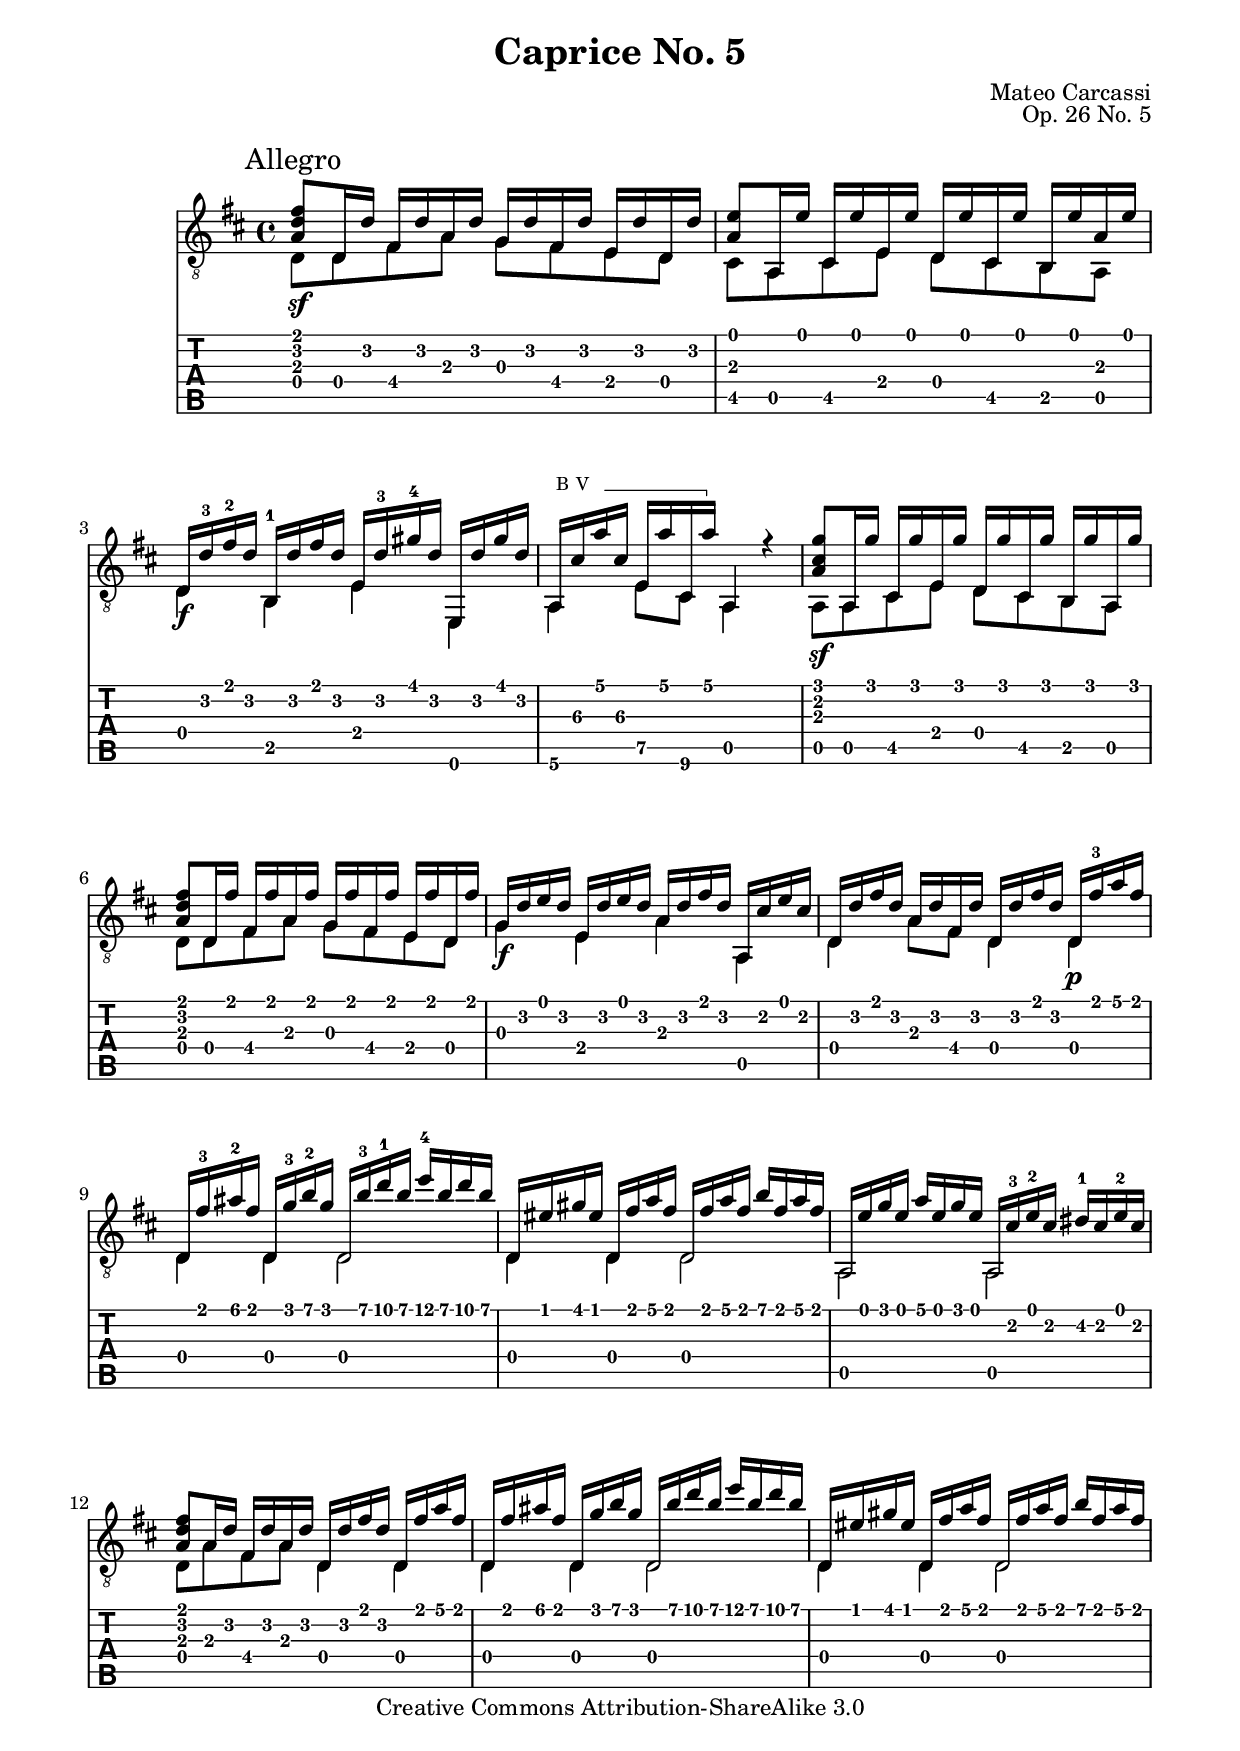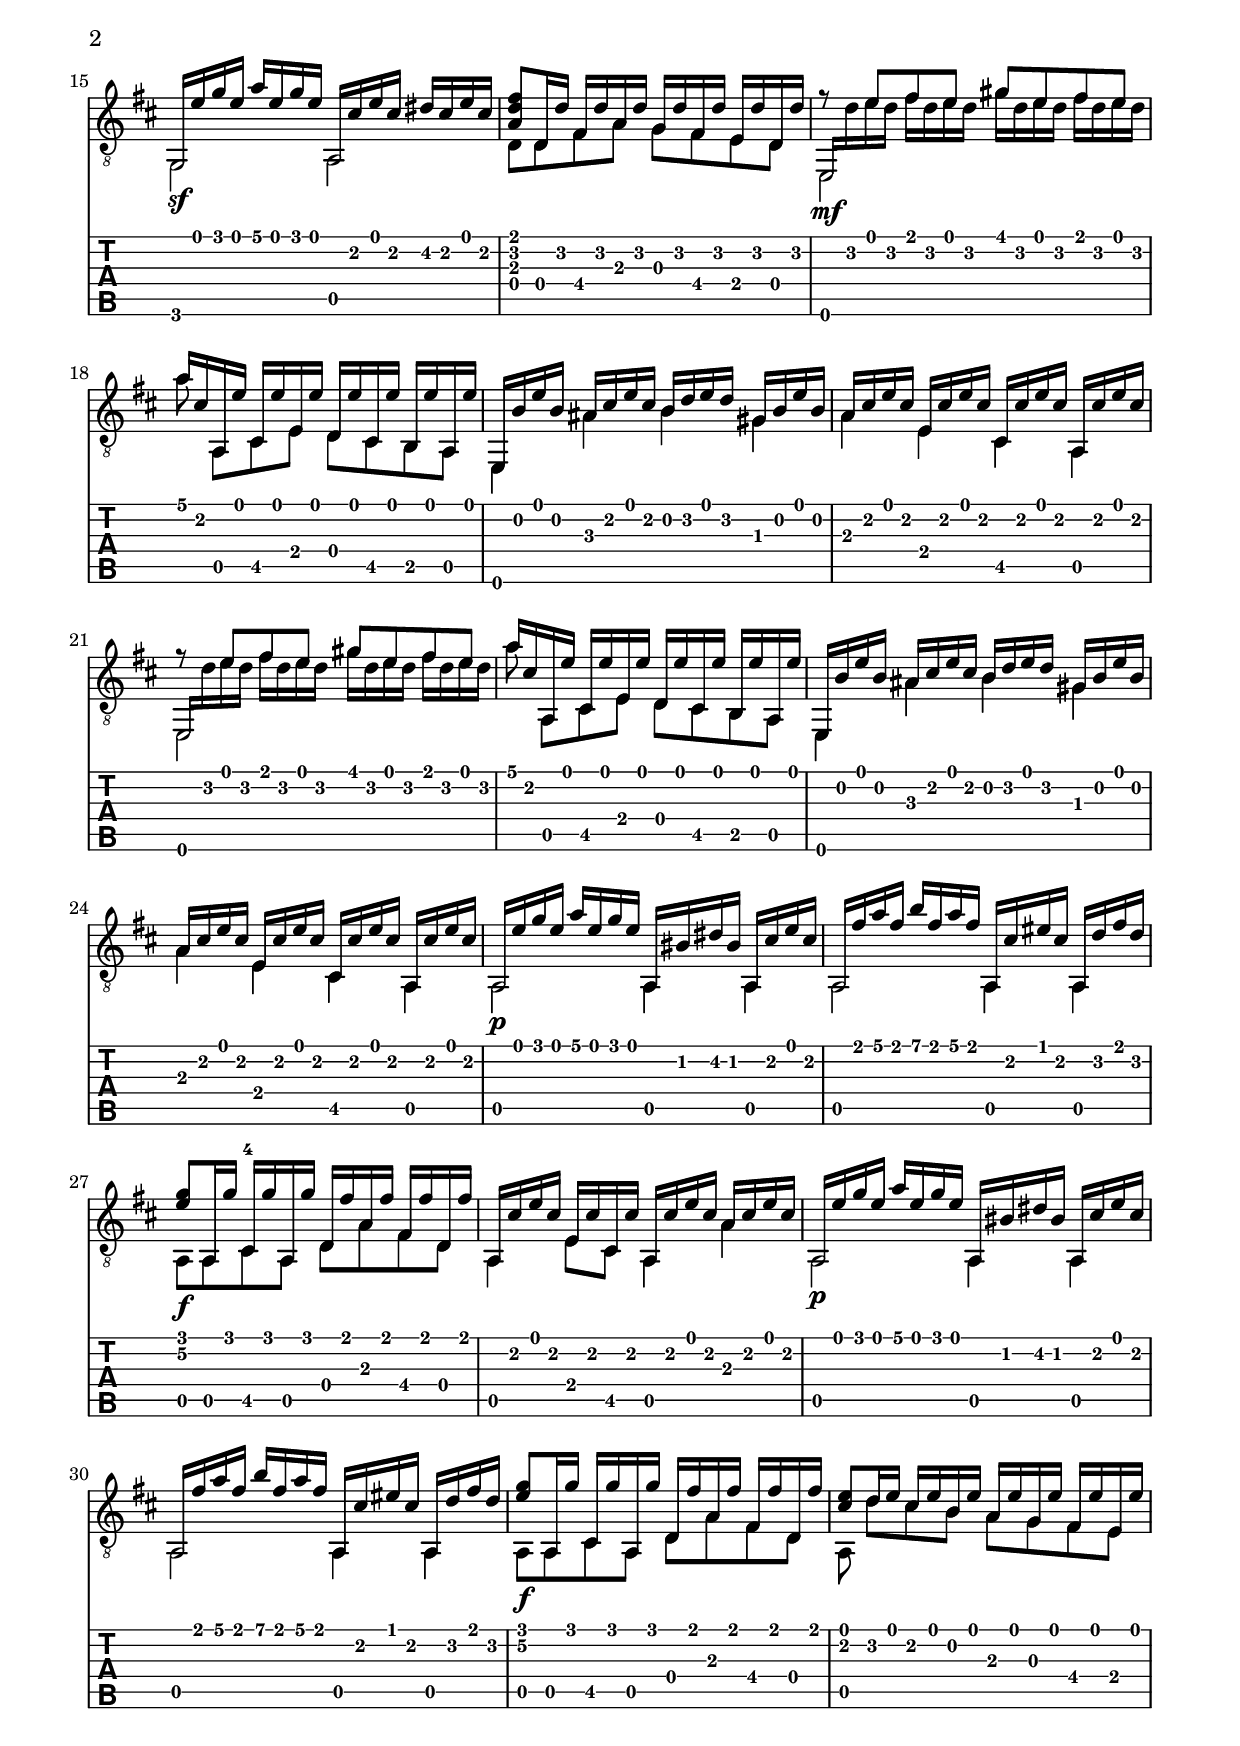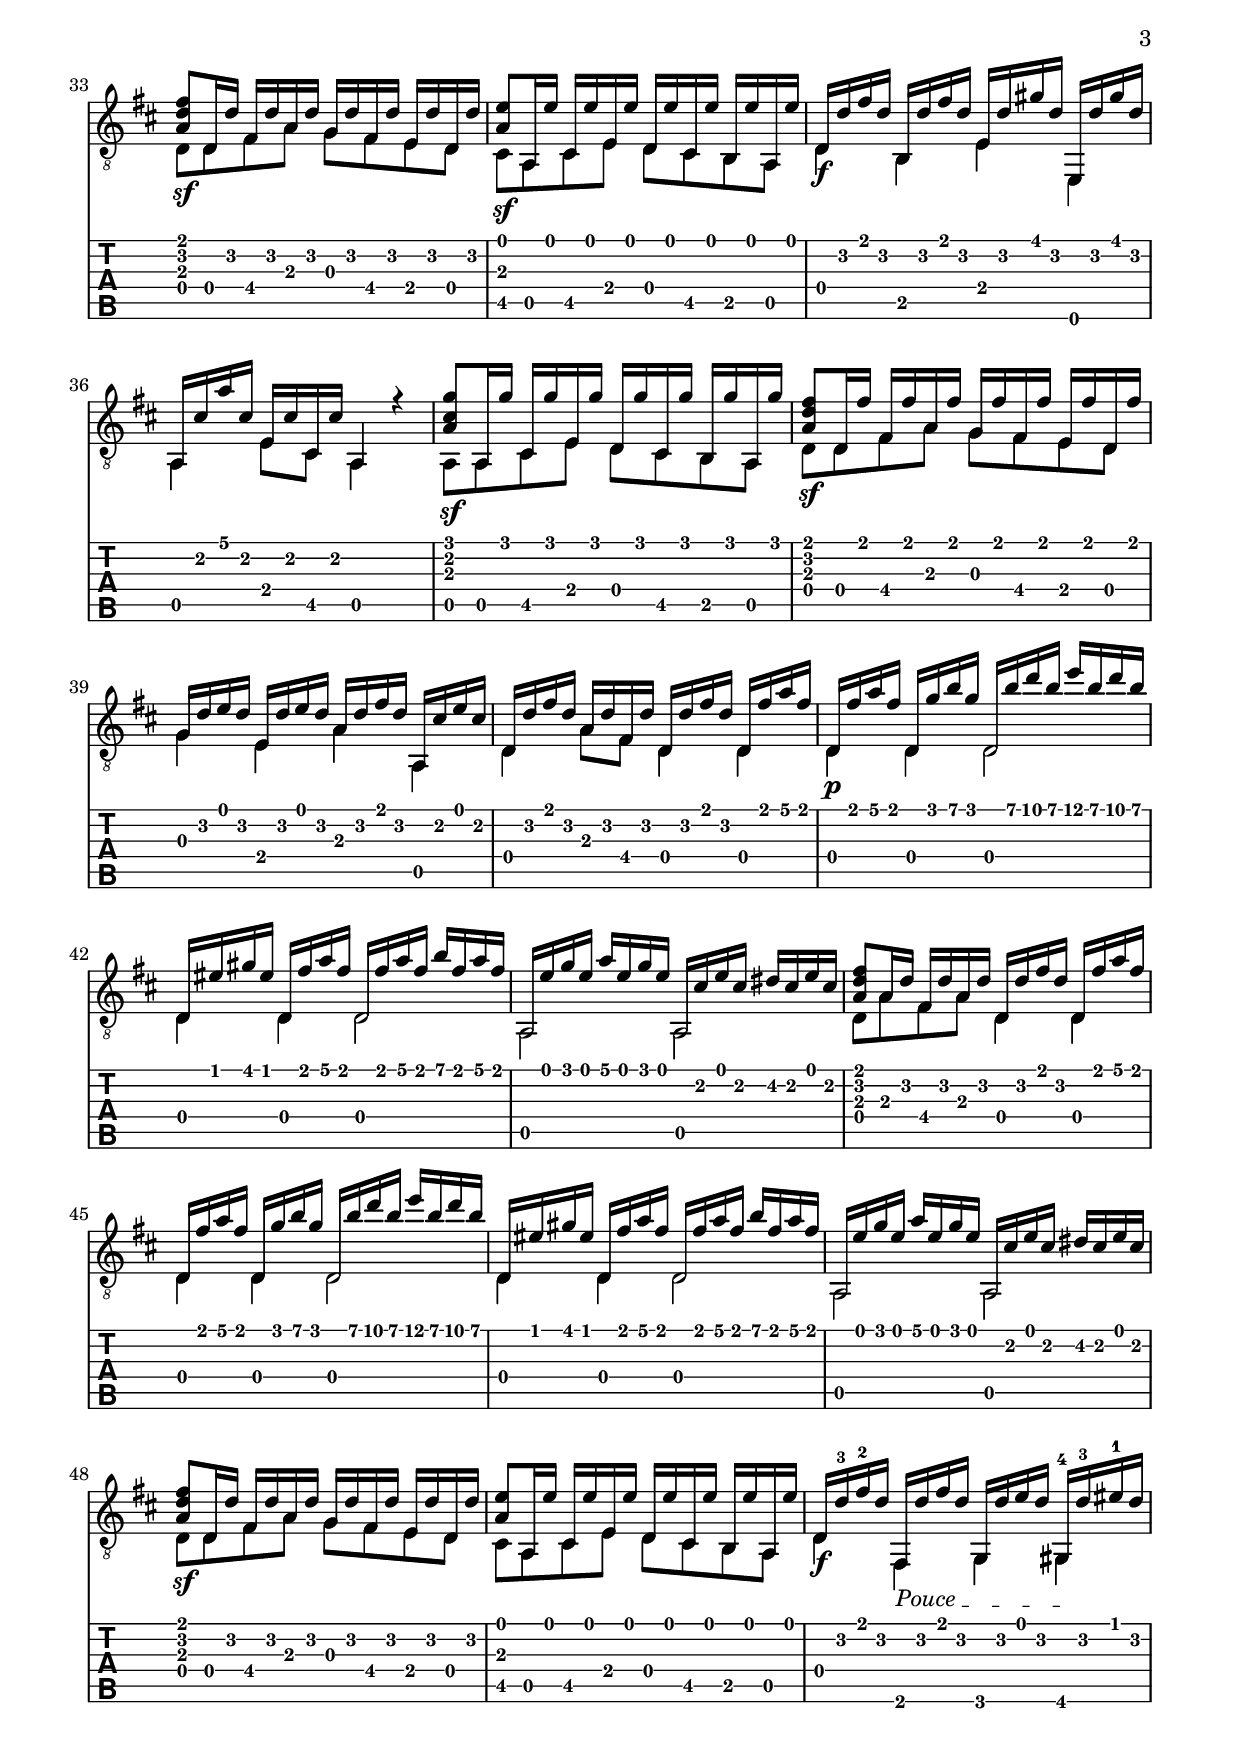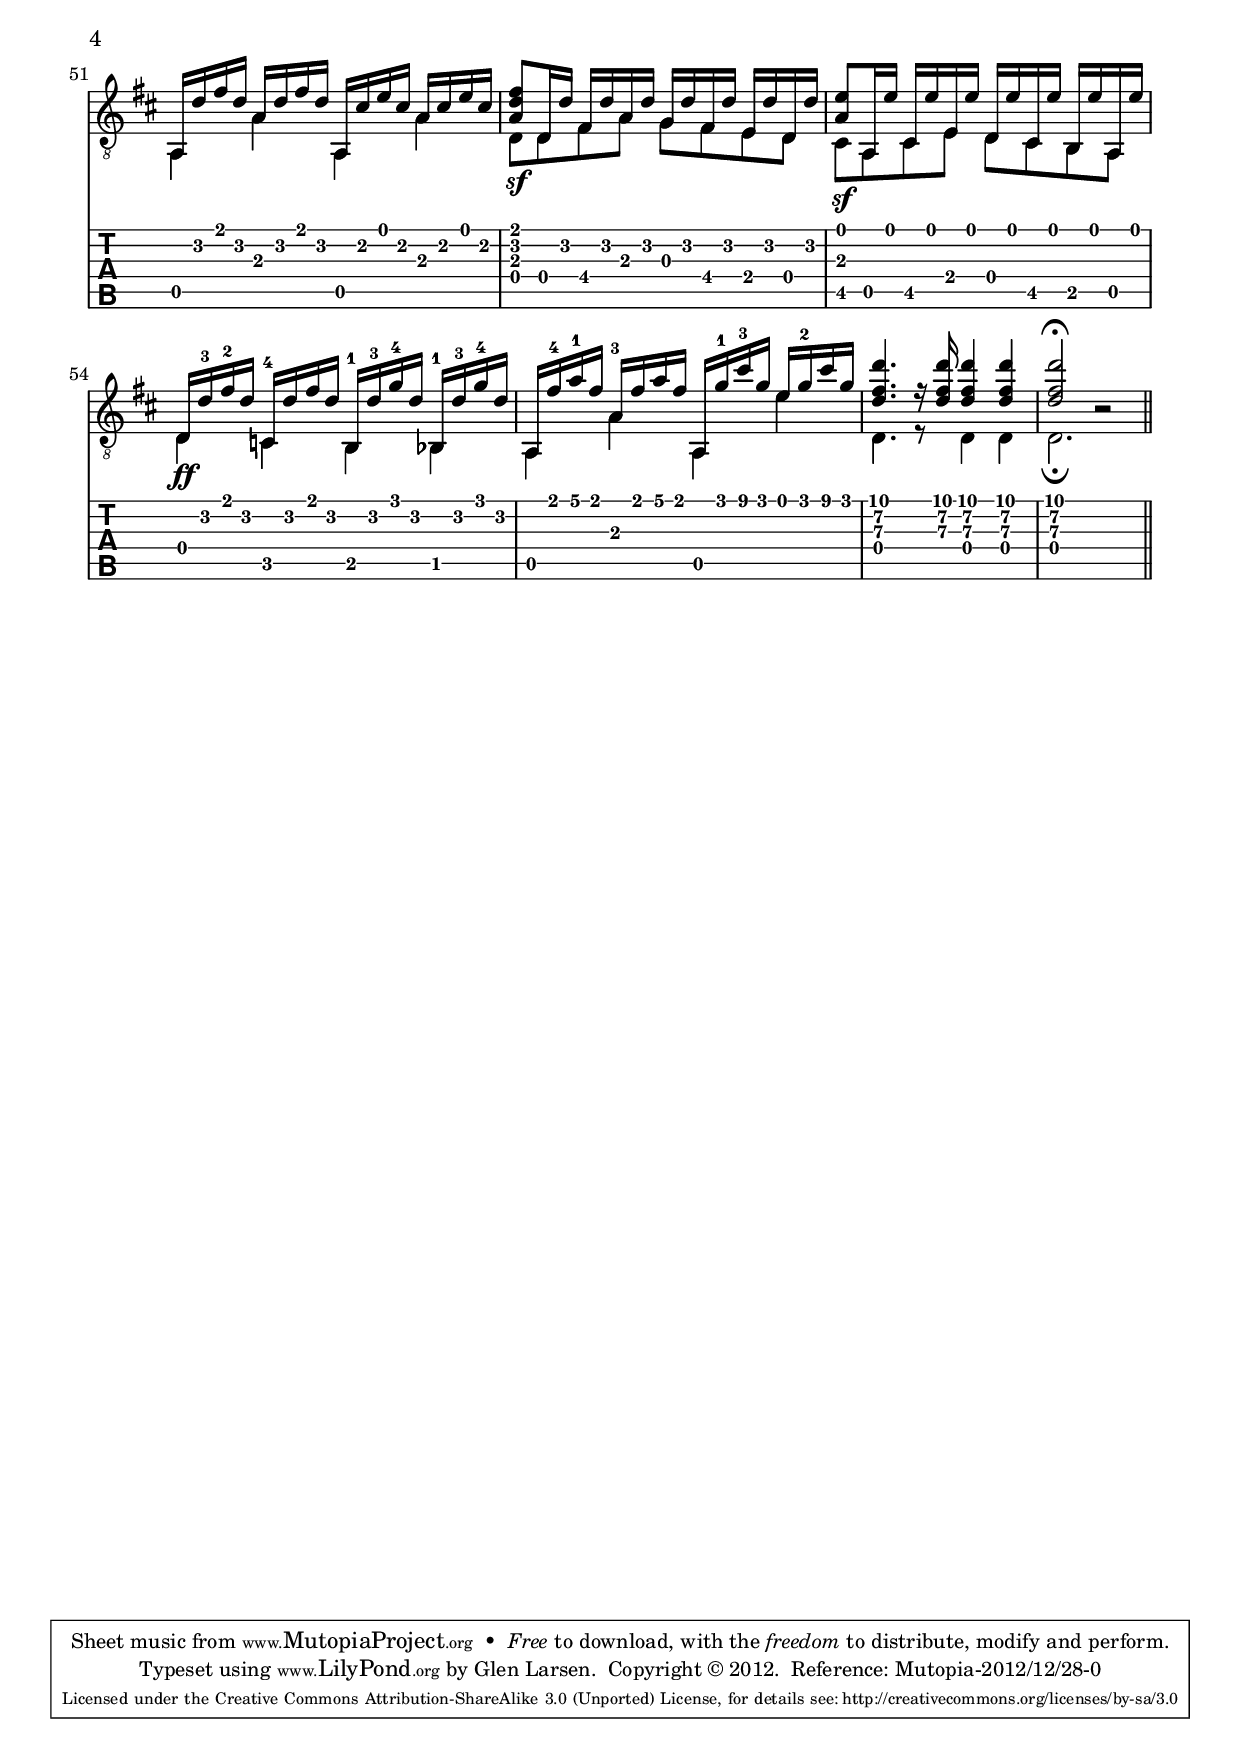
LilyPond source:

\version "2.16.1"

\header {
  title = "Caprice No. 5"
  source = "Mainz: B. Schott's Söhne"
  % Statens musikbibliotek - The Music Library of Sweden
  % Boije 91
  composer = "Mateo Carcassi"
  opus = "Op. 26 No. 5"
  year = "ca. 1827"
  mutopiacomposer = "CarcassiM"
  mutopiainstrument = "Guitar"
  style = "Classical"
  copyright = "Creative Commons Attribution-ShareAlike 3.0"
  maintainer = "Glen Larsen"
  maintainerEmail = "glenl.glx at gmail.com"
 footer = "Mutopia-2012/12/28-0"
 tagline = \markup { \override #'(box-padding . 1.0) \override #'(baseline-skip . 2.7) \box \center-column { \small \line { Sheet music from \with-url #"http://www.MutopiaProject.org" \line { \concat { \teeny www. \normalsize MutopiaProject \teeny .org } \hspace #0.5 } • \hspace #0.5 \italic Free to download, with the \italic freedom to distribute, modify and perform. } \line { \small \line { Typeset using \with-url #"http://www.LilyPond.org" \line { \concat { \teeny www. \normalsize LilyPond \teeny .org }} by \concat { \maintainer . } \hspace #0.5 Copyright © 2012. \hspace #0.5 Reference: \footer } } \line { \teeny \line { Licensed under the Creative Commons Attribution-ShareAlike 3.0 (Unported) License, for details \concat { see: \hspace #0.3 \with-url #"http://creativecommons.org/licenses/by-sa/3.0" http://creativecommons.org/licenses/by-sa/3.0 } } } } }
}

\paper {
  line-width = 18.0\cm
  markup-system-spacing #'padding = #2
}

%% Syntax: \bbarre #"text" { notes } - text = any number of box
bbarre =
#(define-music-function (barre location str music) (string? ly:music?)
   (let ((elts (extract-named-music music '(NoteEvent EventChord))))
     (if (pair? elts)
         (let ((first-element (first elts))
               (last-element (last elts)))
           (set! (ly:music-property first-element 'articulations)
                 (cons (make-music 'TextSpanEvent 'span-direction -1)
                       (ly:music-property first-element 'articulations)))
           (set! (ly:music-property last-element 'articulations)
                 (cons (make-music 'TextSpanEvent 'span-direction 1)
                       (ly:music-property last-element 'articulations))))))
   #{
       \once \override TextSpanner #'font-size = #-2
       \once \override TextSpanner #'font-shape = #'upright
       \once \override TextSpanner #'staff-padding = #3
       \once \override TextSpanner #'style = #'line
       \once \override TextSpanner #'to-barline = ##f
       \once \override TextSpanner #'bound-details =
            #`((left
                (text . ,#{ \markup { \draw-line #'( 0 . -.5) } #})
                (Y . 0)
                (padding . 0.25)
                (attach-dir . -2))
               (right
                (text . ,#{ \markup { \draw-line #'( 0 . -.5) } #})
                (Y . 0)
                (padding . 0.25)
                (attach-dir . 2)))
       %% uncomment this line for make full barred
       \once  \override TextSpanner #'bound-details #'left #'text =  \markup { "B" #str " "}
       $music
   #})

commonVar = {
  \override Score.RehearsalMark #'break-align-symbols = #'(key-signature)
  \override TextSpanner #'staff-padding = #6
  \mergeDifferentlyHeadedOn
  \mergeDifferentlyDottedOn
}

\layout {
  \context {
    \Voice
    \override StringNumber #'stencil = ##f
  }
}


upperVoice = \relative c' {
  \voiceOne
  \mark Allegro
  <a d fis>8\sf d,16 d' fis, d' a d g, d' fis, d' e, d' d, d' |
  <a e'>8 a,16 e'' cis, e' e, e' d, e' cis, e' b, e' a, e' |
  d,16\f d'-3 fis-2 d b,-1 d' fis d e, d'-3 gis-4 d e,, d'' gis d |
  \set minimumFret=5
  \bbarre #"V " { a,16 cis' a' cis, e, a' cis,, a''} \set minimumFret=0 a,,4 r |

  <a' cis g'>8\sf a,16 g'' cis,, g'' e, g' d, g' cis,, g'' b,, g'' a,, g'' |

  <a, d fis>8 d,16 fis' fis, fis' a, fis' g, fis' fis, fis' e, fis' d, fis' |
  g,16\f d' e d e, d' e d a d fis d a, cis' e cis |
  d,16 d' fis d a d fis, d' d, d' fis d d,\p fis'-3 a fis |

  d,16 fis'-3 ais-2 fis d, g'-3 b-2 g d, b''-3 d-1 b e-4 b d b |
  d,,16 eis' gis eis d, fis' a fis d, fis' a fis b fis a fis |
  a,,16 e'' g e a e g e a,, cis'-3 e-2 cis dis-1 cis e-2 cis |

  <a d fis>8 a16 d fis, d' a d d, d' fis d d, fis' a fis |
  d,16 fis' ais fis d, g' b g d, b'' d b e b d b |
  d,,16 eis' gis eis d, fis' a fis d, fis' a fis b fis a fis |

  g,,16\sf e'' g e a e g e a,, cis' e cis dis cis e cis |
  <a d fis>8 d,16 d' fis, d' a d g, d' fis, d' e, d' d, d' |
  << { e,,16\mf \stemDown d'' e d fis d e d gis d e d fis d e d}
     \\ { \stemUp f8\rest e fis e gis e fis e } >> |

  a16 cis, a, e'' cis, e' e, e' d, e' cis, e' b, e' a,, e'' |
  e,,16 b'' e b ais cis e cis b d e d gis, b e b |
  a16 cis e cis e, cis' e cis cis, cis' e cis a, cis' e cis |

  << { e,,16 \stemDown d'' e d fis d e d gis d e d fis d e d}
     \\ { \stemUp f8\rest e fis e gis e fis e } >> |
  a16 cis, a, e'' cis, e' e, e' d, e' cis, e' b, e' a,, e'' |
  e,,16 b'' e b ais cis e cis b d e d gis, b e b |

  a16 cis e cis e, cis' e cis cis, cis' e cis a, cis' e cis |
  a,16\p e'' g e a e g e a,, bis' dis bis a, cis' e cis |

  a,16 fis'' a fis b fis a fis a,, cis' eis cis a, d' fis d |
  <e g>8\f a,,16 g'' cis,,-4 g'' a,, g'' d, fis' a, fis' fis, fis' d, fis' |
  a,,16 cis' e cis e, cis' cis, cis' a, cis' e cis a cis e cis |
  \barNumberCheck #29
  a,16\p e'' g e a e g e a,, bis' dis bis a, cis' e cis |
  a,16 fis'' a fis b fis a fis a,, cis' eis cis a, d' fis d |
  <e g>8\f a,,16 g'' cis,, g'' a,, g'' d, fis' a, fis' fis, fis' d, fis' |

  <cis e>8 d16 e cis e b e a, e' g, e' fis, e' e, e' |
  <a, d fis>8\sf d,16 d' fis, d' a d g, d' fis, d' e, d' d, d' |
  <a e'>8\sf a,16 e'' cis, e' e, e' d, e' cis, e' b, e' a,, e'' |

  \barNumberCheck #35
  d,16\f d' fis d b, d' fis d e, d' gis d e,, d'' gis d |
  a,16 cis' a' cis, e, cis' cis, cis' a,4 r4 |
  <a' cis g'>8\sf a,16 g'' cis,, g'' e, g' d, g' cis,, g'' b,, g'' a,, g'' |

  <a, d fis>8\sf d,16 fis' fis, fis' a, fis' g, fis' fis, fis' e, fis' d, fis' |
  g,16 d' e d e, d' e d a d fis d a, cis' e cis |
  d,16 d' fis d a d fis, d' d, d' fis d d, fis' a fis |
  \barNumberCheck #41
  d,16\p fis' a fis d, g' b g d, b'' d b e b d b |
  d,,16 eis'gis eis d, fis' a fis d, fis' a fis b fis a fis |

  a,,16 e'' g e a e g e a,, cis' e cis dis cis e cis |
  <a d fis>8 a16 d fis, d' a d d, d' fis d d, fis' a fis |
  d,16 fis' a fis d, g' b g d, b'' d b e b d b |
  \barNumberCheck #46
  d,,16 eis' gis eis d, fis' a fis d, fis' a fis b fis a fis |
  a,,16 e'' g e a e g e a,, cis' e cis dis cis e cis |

  <a d fis>8\sf d,16 d' fis, d' a d g, d' fis, d' e, d' d, d' |
  <a e'>8 a,16 e'' cis, e' e, e' d, e' cis, e' b, e' a,, e'' |
  d,16\f d'-3 fis-2 d fis,, d'' fis d g,, d'' e d gis,,-4 d''-3 eis-1 d |

  a,16 d' fis d a d fis d a, cis' e cis a cis e cis |
  <a d fis>8\sf d,16 d' fis, d' a d g, d' fis, d' e, d' d, d' |
  <a e'>8\sf a,16 e'' cis, e' e, e' d, e' cis, e' b, e' a,, e'' |
  \barNumberCheck #54
  d,16\ff d'-3 fis-2 d c,-4 d' fis d b,-1 d'-3 g-4 d bes,-1 d'-3 g-4 d |
  a,16 fis''-4 a-1 fis a, -3 fis' a fis a,, g''-1 cis-3 g e g-2 cis g |
  <d fis d'>4. r16 q q4 q |
  q2^\fermata b\rest |

  \bar "||"
}

lowerVoice = \relative c {
  \voiceTwo
  d8 d fis a g fis e d |
  cis8 a cis e d cis b a |
  d4 b e e, |
  \set minimumFret=5
  a4 e'8 cis \set minimumFret=0 a4 s4 |
  a8 a cis e d cis b a |

  d8 d fis a g fis e d |
  g4 e a a, |
  d4 a'8 fis d4 d |

  d4 d d2 |
  d4 d d2 |
  a2 a |

  d8 a' fis a d,4 d |
  d4 d d2 |
  d4 d d2 |

  g,2 a |
  d8 d fis a g fis e d |
  e,2 s |

  a''8 a,,8[ cis e] d cis b a |
  e4 ais' b gis |
  a4 e cis a |
  \barNumberCheck #21
  e2 s |
  a''8 a,,8[ cis e] d cis b a |
  e4 ais' b gis |

  a4 e cis a |
  a2 a4 a |

  a2 a4 a |
  a8 a cis a d a' fis d |
  a4 e'8 cis a4 a' |

  a,2 a4 a |
  a2 a4 a |
  a8 a cis a d a' fis d |

  a8 d'[ cis b] a g fis e |
  d8 d fis a g fis e d |
  cis8 a cis e d cis b a |

  d4 b e e, |
  a4 e'8 cis a4 s4 |
  a8 a cis e d cis b a |

  d8 d fis a g fis e d |
  g4 e a a, |
  d4 a'8 fis d4 d |

  d4 d d2 |
  d4 d d2 |

  a2 a |
  d8 a' fis a d,4 d |
  d4 d d2 |

  d4 d d2 |
  a2 a |

  d8 d fis a g fis e d |
  cis8 a cis e d cis b a |
  \textSpannerDown
  \override TextSpanner #'(bound-details left text) = #"Pouce "
  d4 fis,\startTextSpan g gis\stopTextSpan |

  a4 a' a, a' |
  d,8 d fis a g fis e d |
  cis8 a cis e d cis b a |

  d4 c b bes |
  a4 a' a, e'' |
  d,4. r8 d4 d |
  d2._\fermata
}


\score {
  <<
    \new Staff = "Guitar" \with {
      midiInstrument = #"acoustic guitar (nylon)"
    } <<
      \commonVar
      \clef "treble_8"
      \key d \major \time 4/4
      \context Voice = "upperVoice" \upperVoice
      \context Voice = "lowerVoice" \lowerVoice
    >>
    \new TabStaff = "guitar tab" \with {
      restrainOpenStrings = ##t
    }
    <<
      \clef moderntab
      \context TabVoice = "upperVoice" \upperVoice
      \context TabVoice = "lowerVoice" \lowerVoice
    >>
%{
%}
  >>
  \layout {}
  \midi {
    \tempo 4 = 100
  }
}
